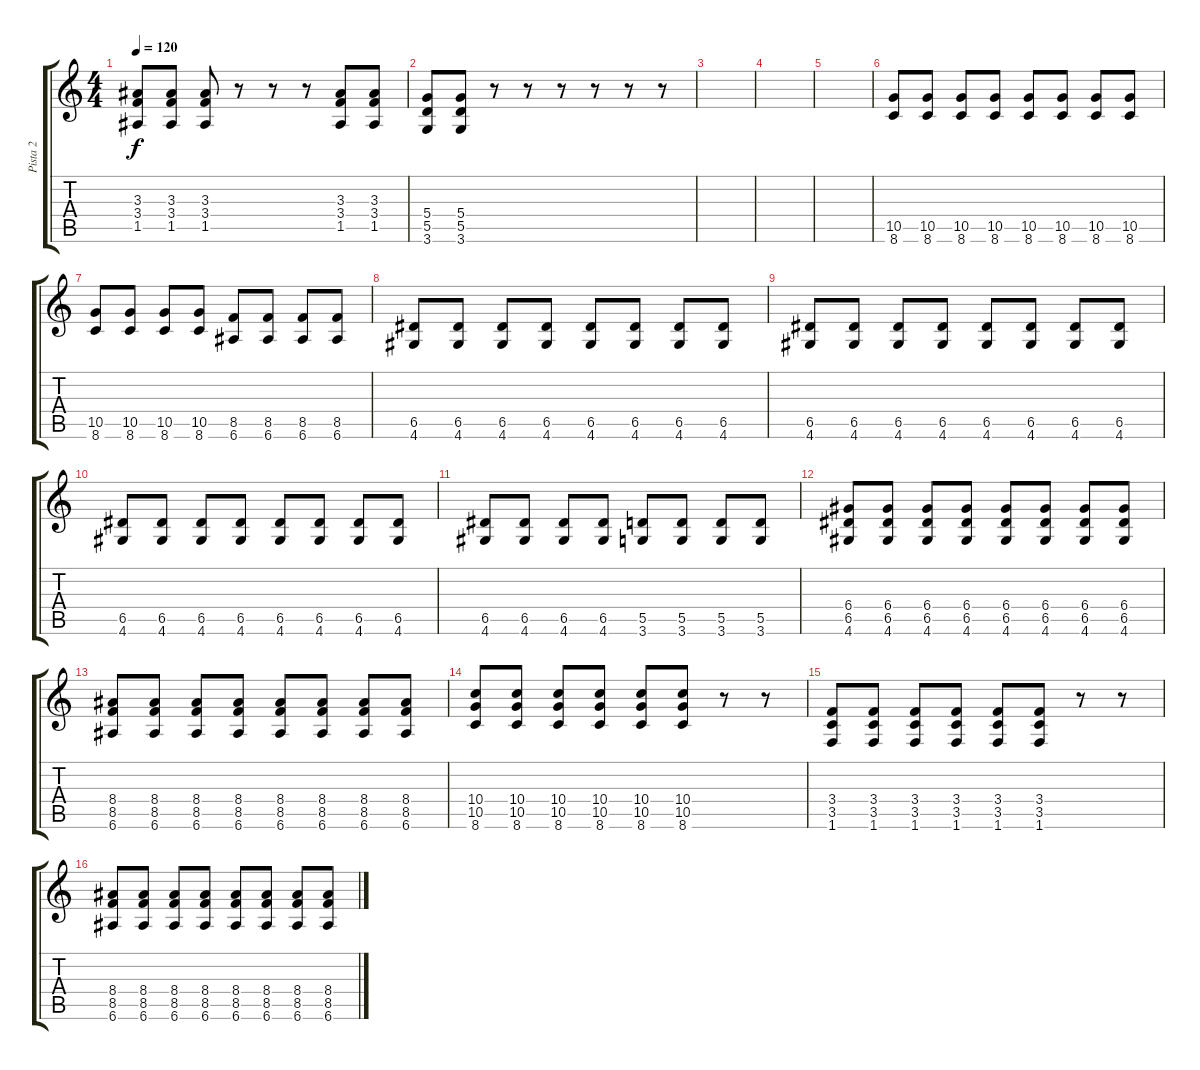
\track ("Pista 2" "Pista 2") {instrument electricguitarclean}
\staff {score tabs}
\tuning (E4 B3 G3 D3 A2 E2) {hide}
\ts (4 4)
\tempo 120
\clef g2
\ks c
(3.3 3.4 1.5).8{dy f} (3.3 3.4 1.5).8 (3.3 3.4 1.5).8 r.8 r.8 r.8 (3.3 3.4 1.5).8 (3.3 3.4 1.5).8 |
(5.4 5.5 3.6).8 (5.4 5.5 3.6).8 r.8 r.8 r.8 r.8 r.8 r.8 |
|
|
|
(10.5 8.6).8 (10.5 8.6).8 (10.5 8.6).8 (10.5 8.6).8 (10.5 8.6).8 (10.5 8.6).8 (10.5 8.6).8 (10.5 8.6).8 |
(10.5 8.6).8 (10.5 8.6).8 (10.5 8.6).8 (10.5 8.6).8 (8.5 6.6).8 (8.5 6.6).8 (8.5 6.6).8 (8.5 6.6).8 |
(6.5 4.6).8 (6.5 4.6).8 (6.5 4.6).8 (6.5 4.6).8 (6.5 4.6).8 (6.5 4.6).8 (6.5 4.6).8 (6.5 4.6).8 |
(6.5 4.6).8 (6.5 4.6).8 (6.5 4.6).8 (6.5 4.6).8 (6.5 4.6).8 (6.5 4.6).8 (6.5 4.6).8 (6.5 4.6).8 |
(6.5 4.6).8 (6.5 4.6).8 (6.5 4.6).8 (6.5 4.6).8 (6.5 4.6).8 (6.5 4.6).8 (6.5 4.6).8 (6.5 4.6).8 |
(6.5 4.6).8 (6.5 4.6).8 (6.5 4.6).8 (6.5 4.6).8 (5.5 3.6).8 (5.5 3.6).8 (5.5 3.6).8 (5.5 3.6).8 |
(6.4 6.5 4.6).8{instrument distortionguitar} (6.4 6.5 4.6).8 (6.4 6.5 4.6).8 (6.4 6.5 4.6).8 (6.4 6.5 4.6).8 (6.4 6.5 4.6).8 (6.4 6.5 4.6).8 (6.4 6.5 4.6).8 |
(8.4 8.5 6.6).8 (8.4 8.5 6.6).8 (8.4 8.5 6.6).8 (8.4 8.5 6.6).8 (8.4 8.5 6.6).8 (8.4 8.5 6.6).8 (8.4 8.5 6.6).8 (8.4 8.5 6.6).8 |
(10.4 10.5 8.6).8 (10.4 10.5 8.6).8 (10.4 10.5 8.6).8 (10.4 10.5 8.6).8 (10.4 10.5 8.6).8 (10.4 10.5 8.6).8 r.8 r.8 |
(3.4 3.5 1.6).8 (3.4 3.5 1.6).8 (3.4 3.5 1.6).8 (3.4 3.5 1.6).8 (3.4 3.5 1.6).8 (3.4 3.5 1.6).8 r.8 r.8 |
(8.4 8.5 6.6).8 (8.4 8.5 6.6).8 (8.4 8.5 6.6).8 (8.4 8.5 6.6).8 (8.4 8.5 6.6).8 (8.4 8.5 6.6).8 (8.4 8.5 6.6).8 (8.4 8.5 6.6).8
